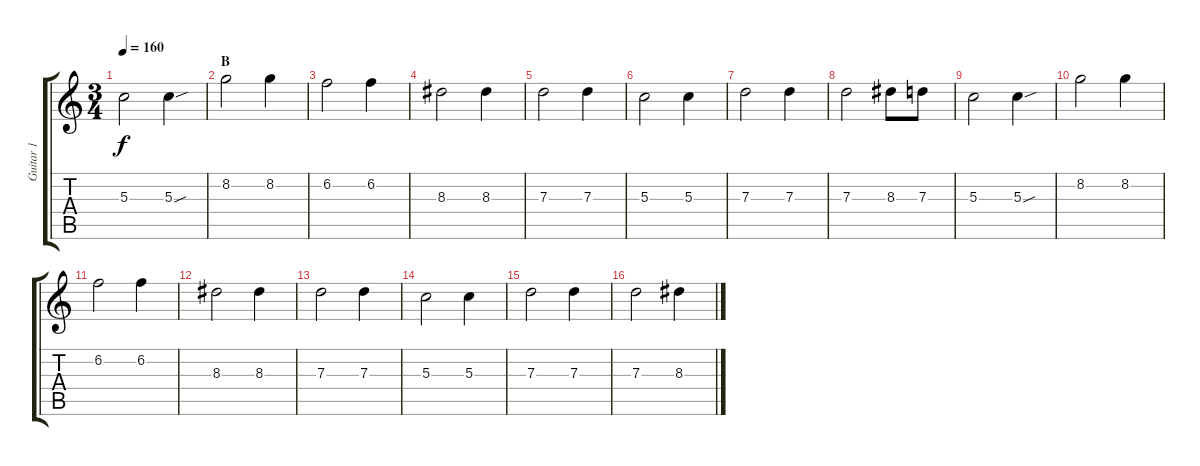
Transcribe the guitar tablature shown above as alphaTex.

\track ("Guitar 1" "Guitar 1") {instrument acousticguitarnylon}
\staff {score tabs}
\tuning (E4 B3 G3 D3 A2 E2) {hide}
\ts (3 4)
\tempo 160
\clef g2
\ks c
5.3.2{dy f} 5.3{sou}.4 |
\section ("" "B")
8.2.2 8.2.4 |
6.2.2 6.2.4 |
8.3.2 8.3.4 |
7.3.2 7.3.4 |
5.3.2 5.3.4 |
7.3.2 7.3.4 |
7.3.2 8.3.8 7.3.8 |
5.3.2 5.3{sou}.4 |
8.2.2 8.2.4 |
6.2.2 6.2.4 |
8.3.2 8.3.4 |
7.3.2 7.3.4 |
5.3.2 5.3.4 |
7.3.2 7.3.4 |
7.3.2 8.3.4
